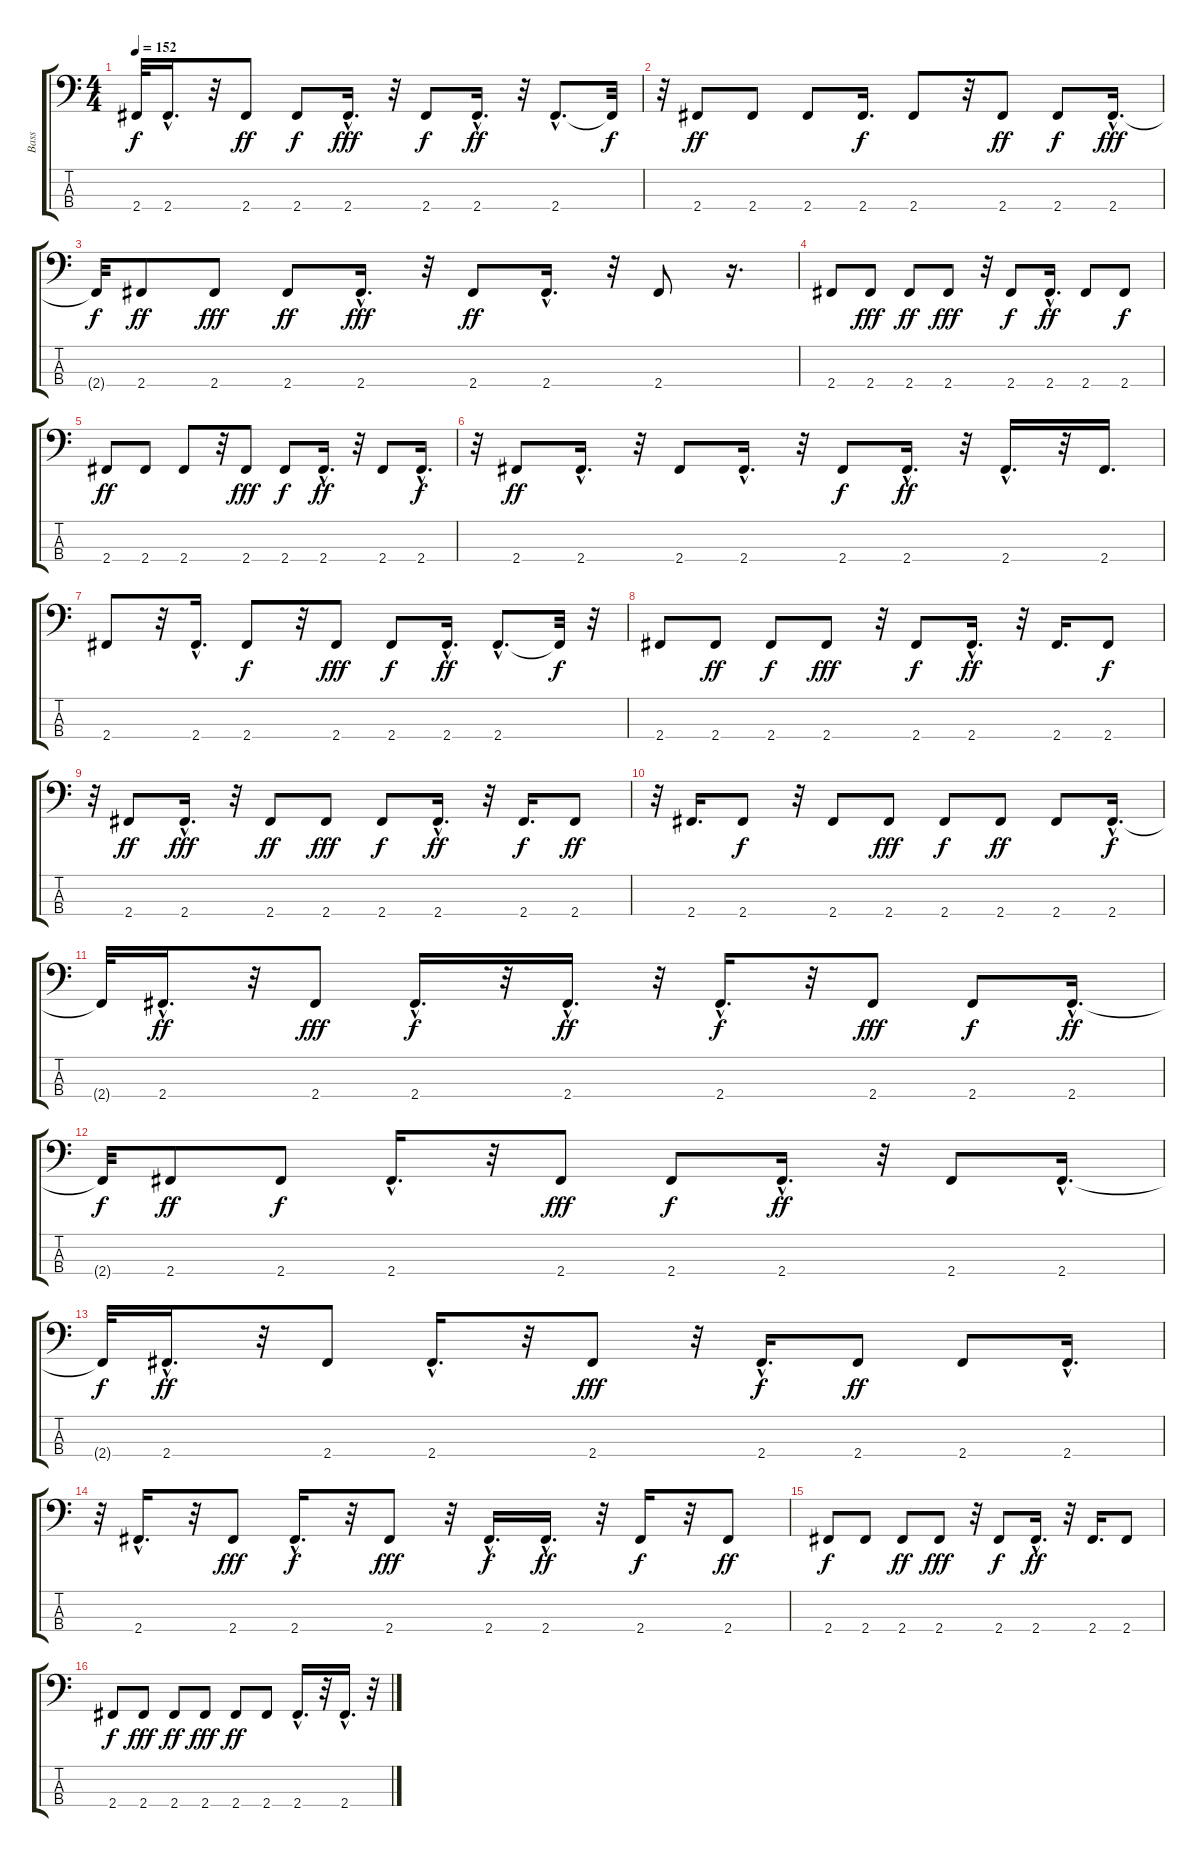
\track ("Bass" "Bass") {instrument fretlessbass}
\staff {score tabs}
\tuning (G2 D2 A1 E1) {hide}
\ts (4 4)
\tempo 152
\clef f4
\ks c
2.4{t}.32{dy f} 2.4{hac}.16{d} r.32 2.4.8{dy ff} 2.4.8{dy f} 2.4{hac}.16{d dy fff} r.32 2.4.8{dy f} 2.4{hac}.16{d dy ff} r.32 2.4{hac}.8{d} 2.4{t}.32{dy f} |
r.32 2.4.8{dy ff} 2.4.8 2.4.8 2.4.16{d dy f} 2.4.8 r.32 2.4.8{dy ff} 2.4.8{dy f} 2.4{hac}.16{d dy fff} |
2.4{t}.32{dy f} 2.4.8{dy ff} 2.4.8{dy fff} 2.4.8{dy ff} 2.4{hac}.16{d dy fff} r.32 2.4.8{dy ff} 2.4{hac}.16{d} r.32 2.4.8 r.16{d} |
2.4.8 2.4.8{dy fff} 2.4.8{dy ff} 2.4.8{dy fff} r.32 2.4.8{dy f} 2.4{hac}.16{d dy ff} 2.4.8 2.4.8{dy f} |
2.4.8{dy ff} 2.4.8 2.4.8 r.32 2.4.8{dy fff} 2.4.8{dy f} 2.4{hac}.16{d dy ff} r.32 2.4.8 2.4{hac}.16{d dy f} |
r.32 2.4.8{dy ff} 2.4{hac}.16{d} r.32 2.4.8 2.4{hac}.16{d} r.32 2.4.8{dy f} 2.4{hac}.16{d dy ff} r.32 2.4{hac}.16{d} r.32 2.4.16{d} |
2.4.8 r.32 2.4{hac}.16{d} 2.4.8{dy f} r.32 2.4.8{dy fff} 2.4.8{dy f} 2.4{hac}.16{d dy ff} 2.4{hac}.8{d} 2.4{t}.32{dy f} r.32 |
2.4.8 2.4.8{dy ff} 2.4.8{dy f} 2.4.8{dy fff} r.32 2.4.8{dy f} 2.4{hac}.16{d dy ff} r.32 2.4.16{d} 2.4.8{dy f} |
r.32 2.4.8{dy ff} 2.4{hac}.16{d dy fff} r.32 2.4.8{dy ff} 2.4.8{dy fff} 2.4.8{dy f} 2.4{hac}.16{d dy ff} r.32 2.4.16{d dy f} 2.4.8{dy ff} |
r.32 2.4.16{d} 2.4.8{dy f} r.32 2.4.8 2.4.8{dy fff} 2.4.8{dy f} 2.4.8{dy ff} 2.4.8 2.4{hac}.16{d dy f} |
2.4{t}.32 2.4{hac}.16{d dy ff} r.32 2.4.8{dy fff} 2.4{hac}.16{d dy f} r.32 2.4{hac}.16{d dy ff} r.32 2.4{hac}.16{d dy f} r.32 2.4.8{dy fff} 2.4.8{dy f} 2.4{hac}.16{d dy ff} |
2.4{t}.32{dy f} 2.4.8{dy ff} 2.4.8{dy f} 2.4{hac}.16{d} r.32 2.4.8{dy fff} 2.4.8{dy f} 2.4{hac}.16{d dy ff} r.32 2.4.8 2.4{hac}.16{d} |
2.4{t}.32{dy f} 2.4{hac}.16{d dy ff} r.32 2.4.8 2.4{hac}.16{d} r.32 2.4.8{dy fff} r.32 2.4{hac}.16{d dy f} 2.4.8{dy ff} 2.4.8 2.4{hac}.16{d} |
r.32 2.4{hac}.16{d} r.32 2.4.8{dy fff} 2.4{hac}.16{d dy f} r.32 2.4.8{dy fff} r.32 2.4{hac}.16{d dy f} 2.4{hac}.16{d dy ff} r.32 2.4.16{dy f} r.32 2.4.8{dy ff} |
2.4.8{dy f} 2.4.8 2.4.8{dy ff} 2.4.8{dy fff} r.32 2.4.8{dy f} 2.4{hac}.16{d dy ff} r.32 2.4.16{d} 2.4.8 |
2.4.8{dy f} 2.4.8{dy fff} 2.4.8{dy ff} 2.4.8{dy fff} 2.4.8{dy ff} 2.4.8 2.4{hac}.16{d} r.32 2.4{hac}.16{d} r.32
